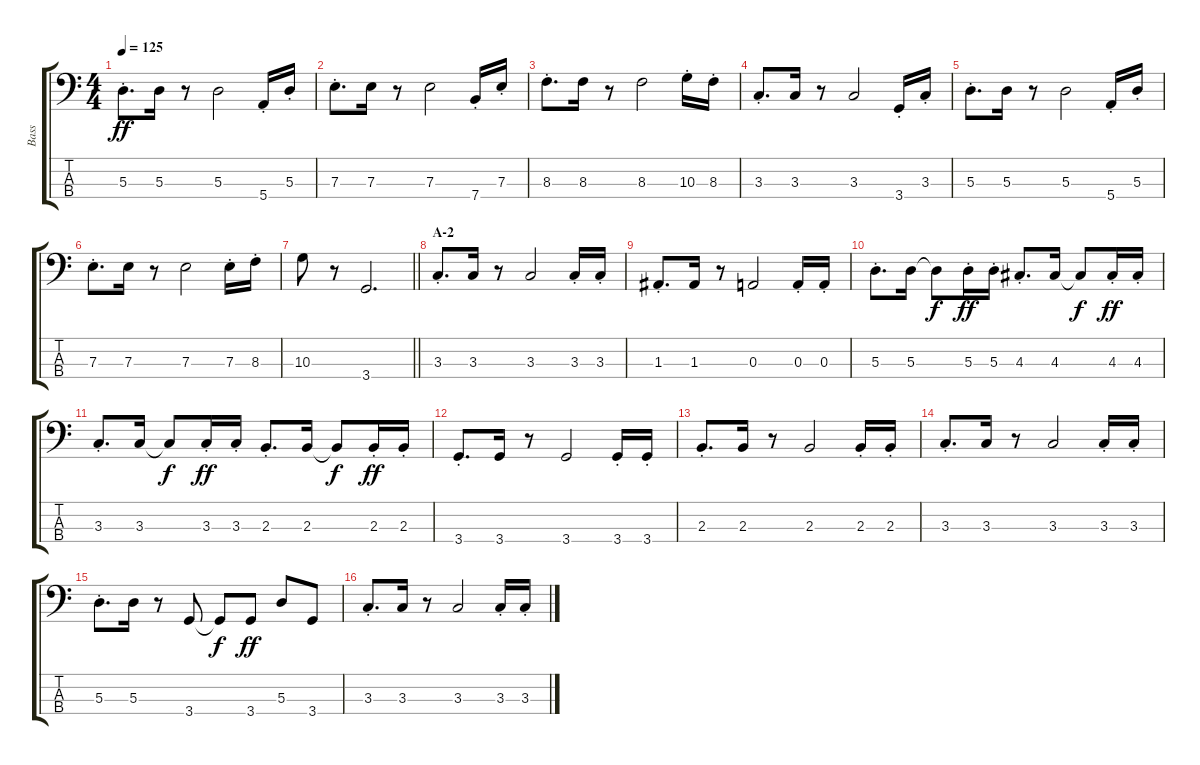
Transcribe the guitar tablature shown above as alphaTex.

\track ("Bass" "Bass") {instrument electricbassfinger}
\staff {score tabs}
\tuning (G2 D2 A1 E1) {hide}
\ts (4 4)
\tempo 125
\clef f4
\ks c
5.3{st}.8{d dy ff} 5.3.16 r.8 5.3.2 5.4{st}.16 5.3{st}.16 |
7.3{st}.8{d} 7.3.16 r.8 7.3.2 7.4{st}.16 7.3{st}.16 |
8.3{st}.8{d} 8.3.16 r.8 8.3.2 10.3{st}.16 8.3{st}.16 |
3.3{st}.8{d} 3.3.16 r.8 3.3.2 3.4{st}.16 3.3{st}.16 |
5.3{st}.8{d} 5.3.16 r.8 5.3.2 5.4{st}.16 5.3{st}.16 |
7.3{st}.8{d} 7.3.16 r.8 7.3.2 7.3{st}.16 8.3{st}.16 |
\barLineRight lightlight
10.3.8 r.8 3.4.2{d} |
\section ("" "A-2")
3.3{st}.8{d} 3.3.16 r.8 3.3.2 3.3{st}.16 3.3{st}.16 |
1.3{st}.8{d} 1.3.16 r.8 0.3.2 0.3{st}.16 0.3{st}.16 |
5.3{st}.8{d} 5.3.16 5.3{t}.8{dy f} 5.3{st}.16{dy ff} 5.3{st}.16 4.3{st}.8{d} 4.3.16 4.3{t}.8{dy f} 4.3{st}.16{dy ff} 4.3{st}.16 |
3.3{st}.8{d} 3.3.16 3.3{t}.8{dy f} 3.3{st}.16{dy ff} 3.3{st}.16 2.3{st}.8{d} 2.3.16 2.3{t}.8{dy f} 2.3{st}.16{dy ff} 2.3{st}.16 |
3.4{st}.8{d} 3.4.16 r.8 3.4.2 3.4{st}.16 3.4{st}.16 |
2.3{st}.8{d} 2.3.16 r.8 2.3.2 2.3{st}.16 2.3{st}.16 |
3.3{st}.8{d} 3.3.16 r.8 3.3.2 3.3{st}.16 3.3{st}.16 |
5.3{st}.8{d} 5.3.16 r.8 3.4.8 3.4{t}.8{dy f} 3.4.8{dy ff} 5.3.8 3.4.8 |
3.3{st}.8{d} 3.3.16 r.8 3.3.2 3.3{st}.16 3.3{st}.16
